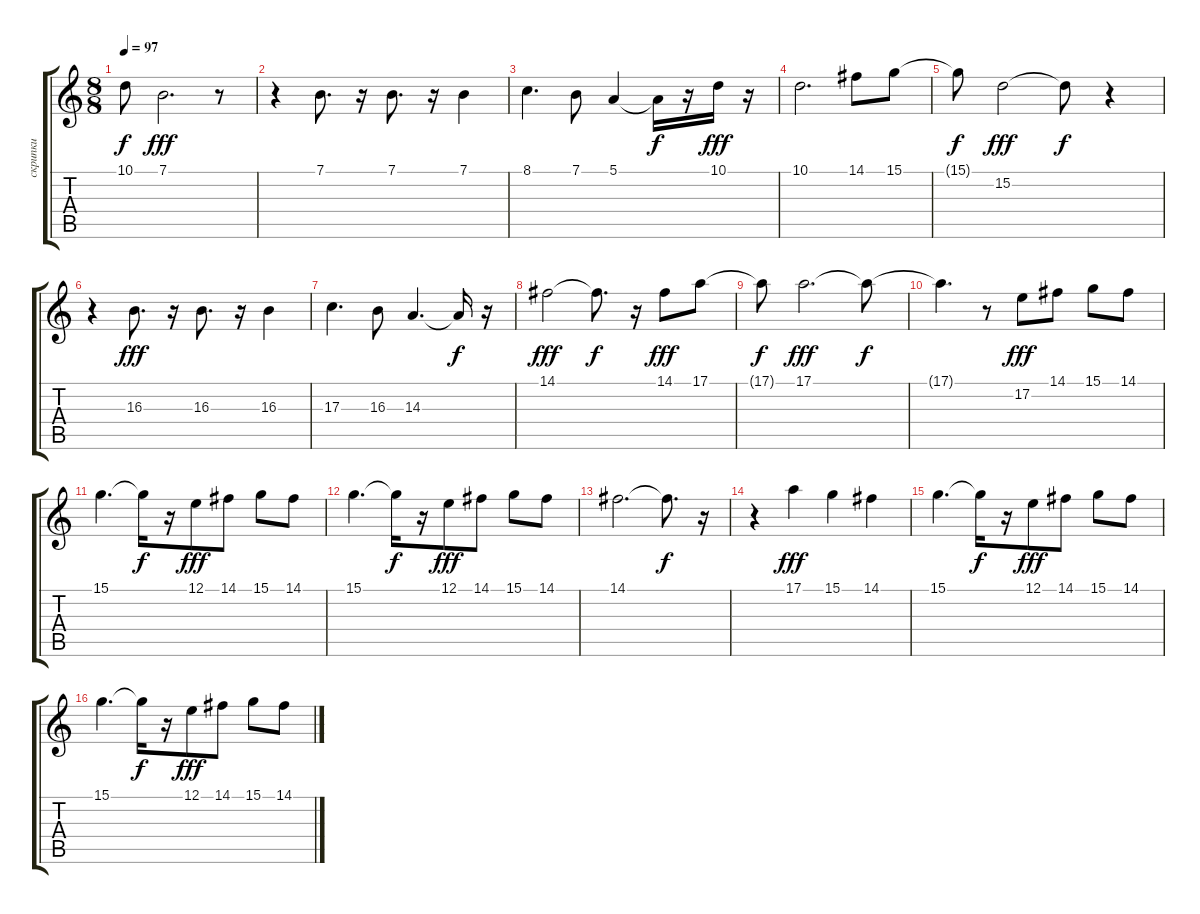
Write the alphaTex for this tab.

\track ("скрипки" "скрипки") {instrument stringensemble1}
\staff {score tabs}
\tuning (E4 B3 G3 D3 A2 E2) {hide}
\ts (8 8)
\tempo 97
\clef g2
\ks c
10.1{t}.8{dy f} 7.1.2{d dy fff} r.8 |
r.4 7.1.8{d} r.16 7.1.8{d} r.16 7.1.4 |
8.1.4{d} 7.1.8 5.1.4 5.1{t}.16{dy f} r.16 10.1.16{dy fff} r.16 |
10.1.2{d} 14.1.8 15.1.8 |
15.1{t}.8{dy f} 15.2.2{dy fff} 15.2{t}.8{dy f} r.4 |
r.4 16.3.8{d dy fff} r.16 16.3.8{d} r.16 16.3.4 |
17.3.4{d} 16.3.8 14.3.4{d} 14.3{t}.16{dy f} r.16 |
14.1.2{dy fff} 14.1{t}.8{d dy f} r.16 14.1.8{dy fff} 17.1.8 |
17.1{t}.8{dy f} 17.1.2{d dy fff} 17.1{t}.8{dy f} |
17.1{t}.4{d} r.8 17.2.8{dy fff} 14.1.8 15.1.8 14.1.8 |
15.1.4{d} 15.1{t}.16{dy f} r.16 12.1.8{dy fff} 14.1.8 15.1.8 14.1.8 |
15.1.4{d} 15.1{t}.16{dy f} r.16 12.1.8{dy fff} 14.1.8 15.1.8 14.1.8 |
14.1.2{d} 14.1{t}.8{d dy f} r.16 |
r.4 17.1.4{dy fff} 15.1.4 14.1.4 |
15.1.4{d} 15.1{t}.16{dy f} r.16 12.1.8{dy fff} 14.1.8 15.1.8 14.1.8 |
15.1.4{d} 15.1{t}.16{dy f} r.16 12.1.8{dy fff} 14.1.8 15.1.8 14.1.8
